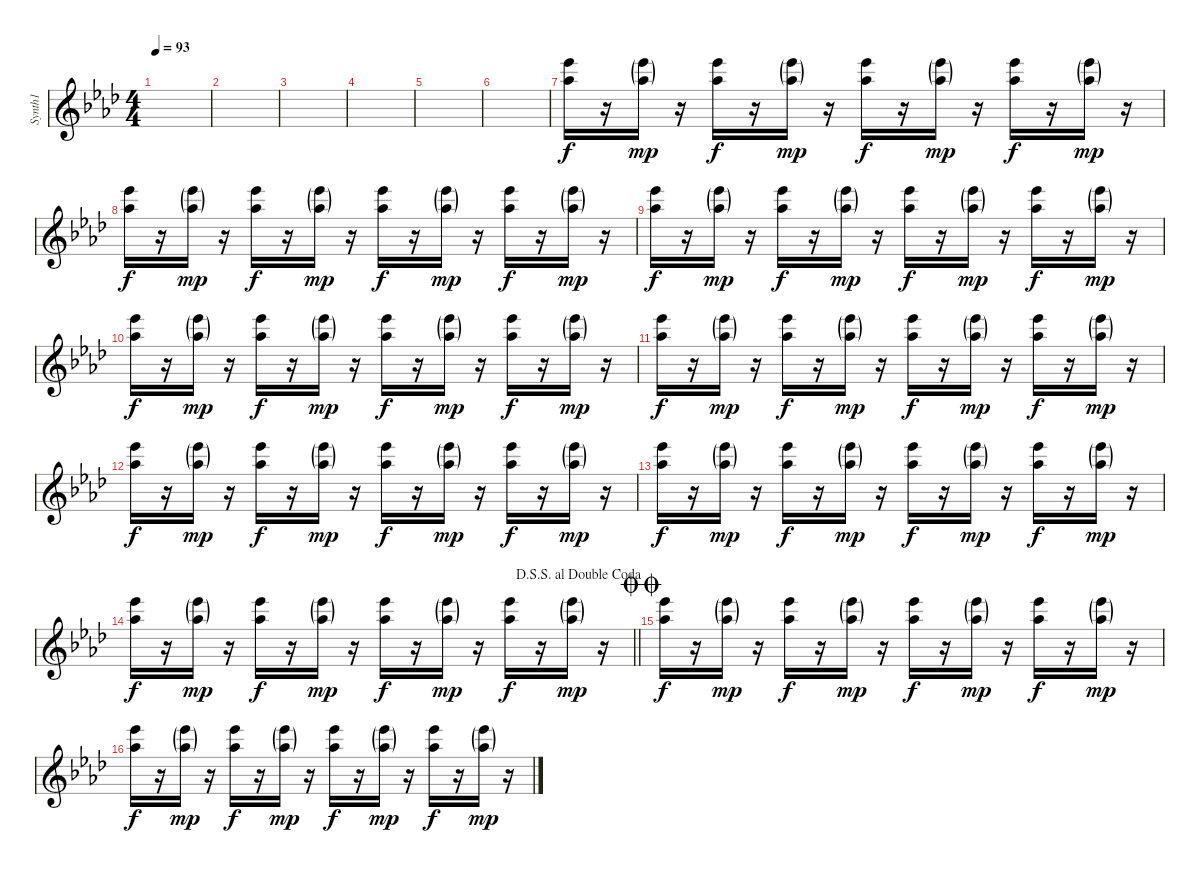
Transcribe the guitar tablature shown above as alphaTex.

\track ("Synth1" "Synth1") {instrument stringensemble1}
\staff {score}
\tuning (E4 C4 G3 C3 G2 C2) {hide}
\ts (4 4)
\tempo 93
\clef g2
\ks ab
|
|
|
|
|
|
(23.1 20.2).16 r.16 (23.1{g} 20.2{g}).16{dy mp} r.16 (23.1 20.2).16{dy f} r.16 (23.1{g} 20.2{g}).16{dy mp} r.16 (23.1 20.2).16{dy f} r.16 (23.1{g} 20.2{g}).16{dy mp} r.16 (23.1 20.2).16{dy f} r.16 (23.1{g} 20.2{g}).16{dy mp} r.16 |
(23.1 20.2).16{dy f} r.16 (23.1{g} 20.2{g}).16{dy mp} r.16 (23.1 20.2).16{dy f} r.16 (23.1{g} 20.2{g}).16{dy mp} r.16 (23.1 20.2).16{dy f} r.16 (23.1{g} 20.2{g}).16{dy mp} r.16 (23.1 20.2).16{dy f} r.16 (23.1{g} 20.2{g}).16{dy mp} r.16 |
(23.1 20.2).16{dy f} r.16 (23.1{g} 20.2{g}).16{dy mp} r.16 (23.1 20.2).16{dy f} r.16 (23.1{g} 20.2{g}).16{dy mp} r.16 (23.1 20.2).16{dy f} r.16 (23.1{g} 20.2{g}).16{dy mp} r.16 (23.1 20.2).16{dy f} r.16 (23.1{g} 20.2{g}).16{dy mp} r.16 |
(23.1 20.2).16{dy f} r.16 (23.1{g} 20.2{g}).16{dy mp} r.16 (23.1 20.2).16{dy f} r.16 (23.1{g} 20.2{g}).16{dy mp} r.16 (23.1 20.2).16{dy f} r.16 (23.1{g} 20.2{g}).16{dy mp} r.16 (23.1 20.2).16{dy f} r.16 (23.1{g} 20.2{g}).16{dy mp} r.16 |
(23.1 20.2).16{dy f} r.16 (23.1{g} 20.2{g}).16{dy mp} r.16 (23.1 20.2).16{dy f} r.16 (23.1{g} 20.2{g}).16{dy mp} r.16 (23.1 20.2).16{dy f} r.16 (23.1{g} 20.2{g}).16{dy mp} r.16 (23.1 20.2).16{dy f} r.16 (23.1{g} 20.2{g}).16{dy mp} r.16 |
(23.1 20.2).16{dy f} r.16 (23.1{g} 20.2{g}).16{dy mp} r.16 (23.1 20.2).16{dy f} r.16 (23.1{g} 20.2{g}).16{dy mp} r.16 (23.1 20.2).16{dy f} r.16 (23.1{g} 20.2{g}).16{dy mp} r.16 (23.1 20.2).16{dy f} r.16 (23.1{g} 20.2{g}).16{dy mp} r.16 |
(23.1 20.2).16{dy f} r.16 (23.1{g} 20.2{g}).16{dy mp} r.16 (23.1 20.2).16{dy f} r.16 (23.1{g} 20.2{g}).16{dy mp} r.16 (23.1 20.2).16{dy f} r.16 (23.1{g} 20.2{g}).16{dy mp} r.16 (23.1 20.2).16{dy f} r.16 (23.1{g} 20.2{g}).16{dy mp} r.16 |
\jump dalsegnosegnoaldoublecoda
\barLineRight lightlight
(23.1 20.2).16{dy f} r.16 (23.1{g} 20.2{g}).16{dy mp} r.16 (23.1 20.2).16{dy f} r.16 (23.1{g} 20.2{g}).16{dy mp} r.16 (23.1 20.2).16{dy f} r.16 (23.1{g} 20.2{g}).16{dy mp} r.16 (23.1 20.2).16{dy f} r.16 (23.1{g} 20.2{g}).16{dy mp} r.16 |
\jump doublecoda
(23.1 20.2).16{dy f} r.16 (23.1{g} 20.2{g}).16{dy mp} r.16 (23.1 20.2).16{dy f} r.16 (23.1{g} 20.2{g}).16{dy mp} r.16 (23.1 20.2).16{dy f} r.16 (23.1{g} 20.2{g}).16{dy mp} r.16 (23.1 20.2).16{dy f} r.16 (23.1{g} 20.2{g}).16{dy mp} r.16 |
(23.1 20.2).16{dy f} r.16 (23.1{g} 20.2{g}).16{dy mp} r.16 (23.1 20.2).16{dy f} r.16 (23.1{g} 20.2{g}).16{dy mp} r.16 (23.1 20.2).16{dy f} r.16 (23.1{g} 20.2{g}).16{dy mp} r.16 (23.1 20.2).16{dy f} r.16 (23.1{g} 20.2{g}).16{dy mp} r.16
